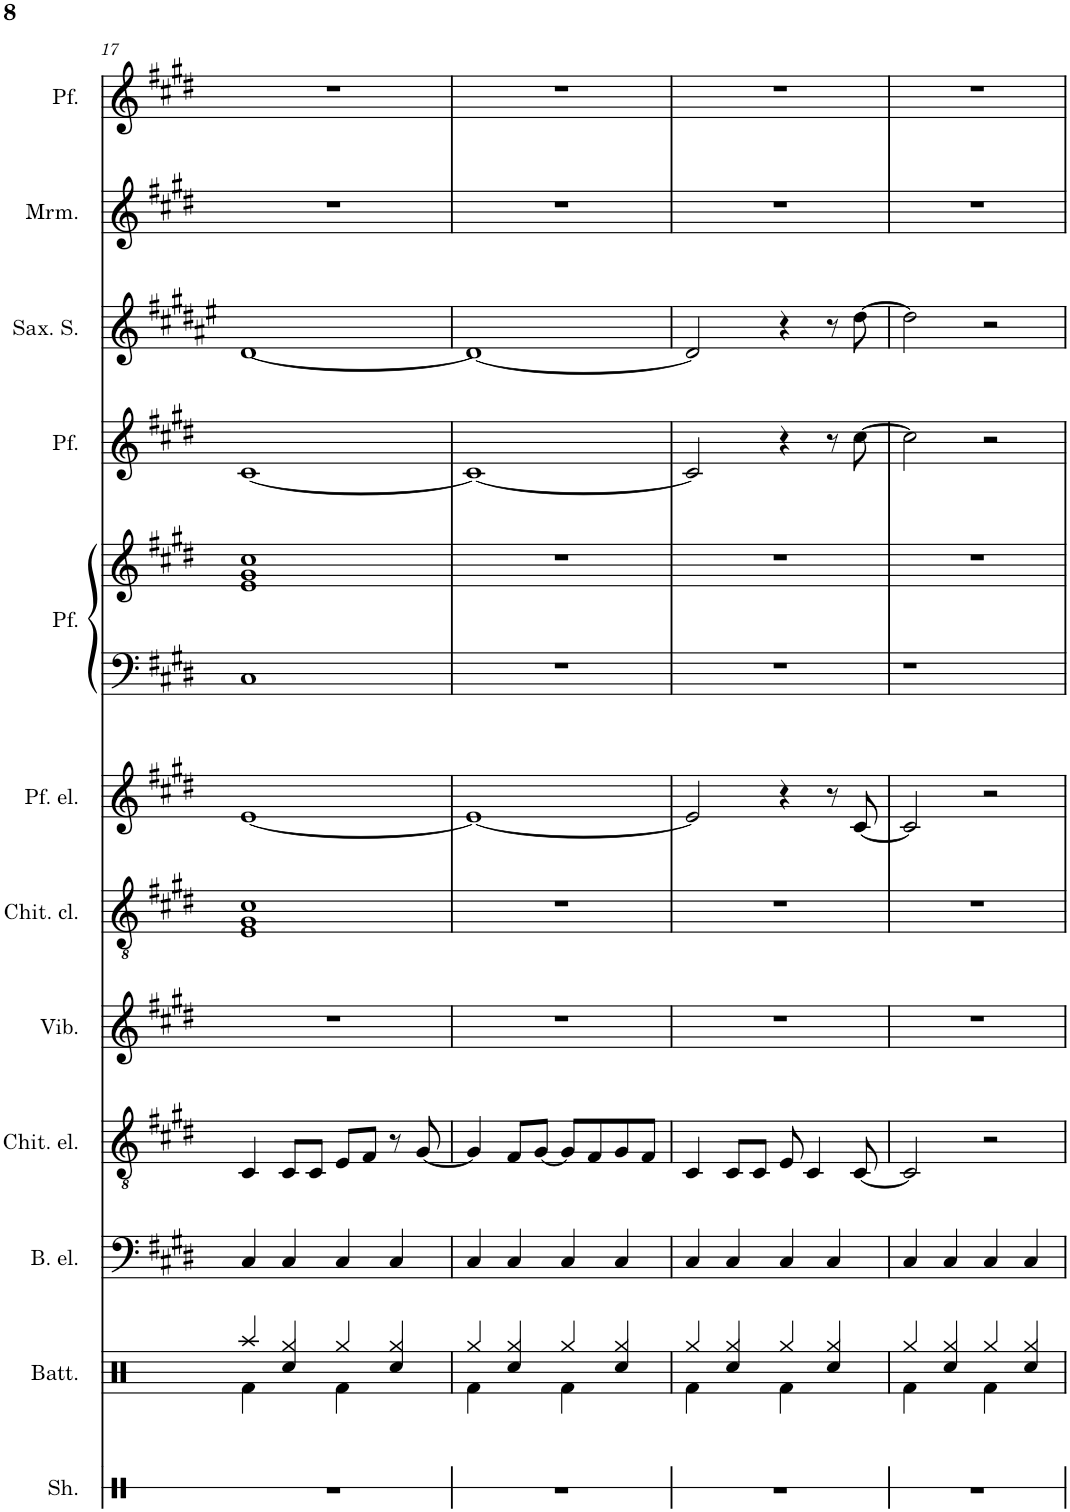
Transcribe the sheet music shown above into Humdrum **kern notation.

**kern	**kern	**kern	**kern	**kern	**kern	**kern	**kern	**kern	**kern	**kern	**kern	**kern
*part12	*part11	*part10	*part9	*part8	*part7	*part6	*part5	*part5	*part4	*part3	*part2	*part1
*staff13	*staff12	*staff11	*staff10	*staff9	*staff8	*staff7	*staff6	*staff5	*staff4	*staff3	*staff2	*staff1
*I"Shaker	*I"Batteria	*I"Basso elettrico	*I"Chitarra elettrica	*I"Vibrafono	*I"Chitarra acustica	*I"Piano elettrico	*I"Piano	*	*I"Piano	*I"Saxophone Soprano	*I"Marimba	*I"Piano
*I'Sh.	*I'Batt.	*I'B. el.	*I'Chit. el.	*I'Vib.	*	*	*	*	*	*I'Sax. S.	*I'Mrm.	*
!!LO:PB:g=z
*clefX	*clefX	*clefF4	*clefGv2	*clefG2	*clefGv2	*clefG2	*clefF4	*clefG2	*clefG2	*clefG2	*clefG2	*clefG2
*	*	*Trd7c12	*	*	*	*	*	*	*	*Trd1c2	*	*Trd1c2
*k[]	*k[]	*k[f#c#g#d#]	*k[f#c#g#d#]	*k[f#c#g#d#]	*k[f#c#g#d#]	*k[f#c#g#d#]	*k[f#c#g#d#]	*k[f#c#g#d#]	*k[f#c#g#d#]	*k[f#c#g#d#a#e#]	*k[f#c#g#d#]	*k[f#c#g#d#]
*M4/4	*M4/4	*M4/4	*M4/4	*M4/4	*M4/4	*M4/4	*M4/4	*M4/4	*M4/4	*M4/4	*M4/4	*M4/4
=17	=17	=17	=17	=17	=17	=17	=17	=17	=17	=17	=17	=17
*	*^	*	*	*	*	*	*	*	*	*	*	*
1r	4Raa/	4Rf\	4C#/	4C#/	1r	1E 1G# 1c#	[1e	1C#	1e 1g# 1cc#	[1c#	[1d#	1r	1r
.	4Rgg/	4Rcc/	4C#/	8C#/L	.	.	.	.	.	.	.	.	.
.	.	.	.	8C#/J	.	.	.	.	.	.	.	.	.
.	4Rgg/	4Rf\	4C#/	8E/L	.	.	.	.	.	.	.	.	.
.	.	.	.	8F#/J	.	.	.	.	.	.	.	.	.
.	4Rgg/	4Rcc/	4C#/	8r	.	.	.	.	.	.	.	.	.
.	.	.	.	[8G#/	.	.	.	.	.	.	.	.	.
=18	=18	=18	=18	=18	=18	=18	=18	=18	=18	=18	=18	=18	=18
1r	4Rgg/	4Rf\	4C#/	4G#/]	1r	1r	1e_	1r	1r	1c#_	1d#_	1r	1r
.	4Rgg/	4Rcc/	4C#/	8F#/L	.	.	.	.	.	.	.	.	.
.	.	.	.	[8G#/J	.	.	.	.	.	.	.	.	.
.	4Rgg/	4Rf\	4C#/	8G#/L]	.	.	.	.	.	.	.	.	.
.	.	.	.	8F#/	.	.	.	.	.	.	.	.	.
.	4Rgg/	4Rcc/	4C#/	8G#/	.	.	.	.	.	.	.	.	.
.	.	.	.	8F#/J	.	.	.	.	.	.	.	.	.
=19	=19	=19	=19	=19	=19	=19	=19	=19	=19	=19	=19	=19	=19
1r	4Rgg/	4Rf\	4C#/	4C#/	1r	1r	2e/]	1r	1r	2c#/]	2d#/]	1r	1r
.	4Rgg/	4Rcc/	4C#/	8C#/L	.	.	.	.	.	.	.	.	.
.	.	.	.	8C#/J	.	.	.	.	.	.	.	.	.
.	4Rgg/	4Rf\	4C#/	8E/	.	.	4r	.	.	4r	4r	.	.
.	.	.	.	4C#/	.	.	.	.	.	.	.	.	.
.	4Rgg/	4Rcc/	4C#/	.	.	.	8r	.	.	8r	8r	.	.
.	.	.	.	[8C#/	.	.	[8c#/	.	.	[8cc#\	[8dd#\	.	.
=20	=20	=20	=20	=20	=20	=20	=20	=20	=20	=20	=20	=20	=20
1r	4Rgg/	4Rf\	4C#/	2C#/]	1r	1r	2c#/]	1r	1r	2cc#\]	2dd#\]	1r	1r
.	4Rgg/	4Rcc/	4C#/	.	.	.	.	.	.	.	.	.	.
.	4Rgg/	4Rf\	4C#/	2r	.	.	2r	.	.	2r	2r	.	.
.	4Rgg/	4Rcc/	4C#/	.	.	.	.	.	.	.	.	.	.
*	*v	*v	*	*	*	*	*	*	*	*	*	*	*
=	=	=	=	=	=	=	=	=	=	=	=	=
*-	*-	*-	*-	*-	*-	*-	*-	*-	*-	*-	*-	*-
